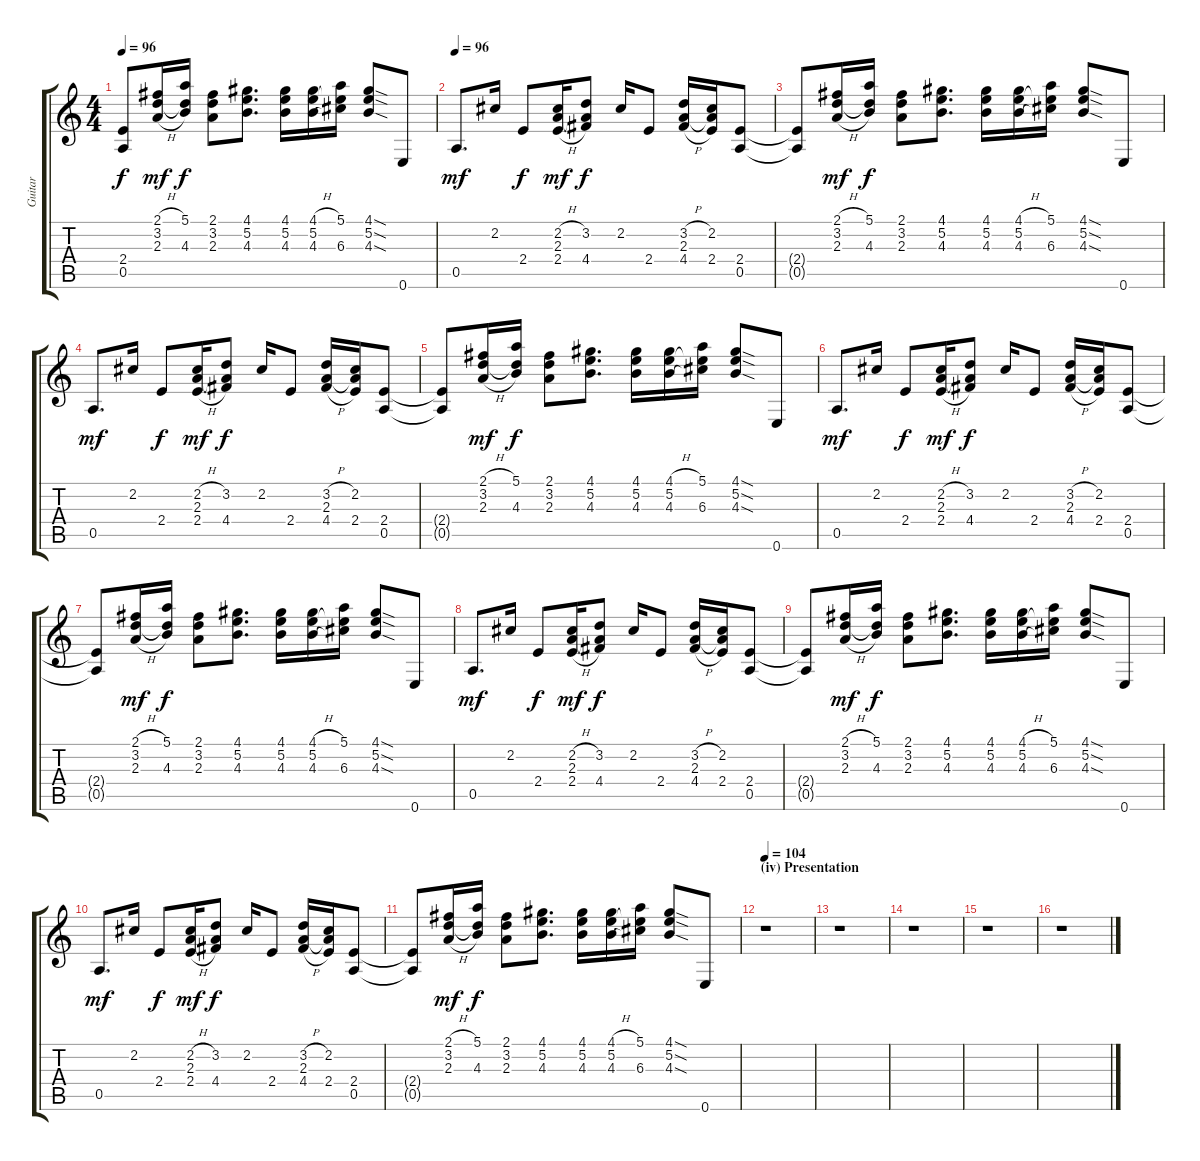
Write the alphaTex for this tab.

\track ("Guitar" "Guitar") {instrument distortionguitar}
\staff {score tabs}
\tuning (E4 B3 G3 D3 A2 E2) {hide}
\ts (4 4)
\tempo 96
\clef g2
\ks c
(2.4{t} 0.5{t}).8{dy f} (2.1{h} 3.2 2.3{h}).16{dy mf} (5.1 3.2{t} 4.3).16{dy f} (2.1 3.2 2.3).8 (4.1 5.2 4.3).8{d} (4.1 5.2 4.3).16 (4.1{h} 5.2 4.3{h}).16 (5.1 5.2{t} 6.3).16 (4.1{sod} 5.2{sod} 4.3{sod}).8 0.6.8 |
\tempo 96
0.5.8{d dy mf} 2.2.16 2.4.8{dy f} (2.2{h} 2.3 2.4{h}).16{dy mf} (3.2 2.3{t} 4.4).8{dy f} 2.2.16 2.4.8 (3.2{h} 2.3 4.4{h}).16 (2.2 2.3{t} 2.4).16 (2.4 0.5).8 |
(2.4{t} 0.5{t}).8 (2.1{h} 3.2 2.3{h}).16{dy mf} (5.1 3.2{t} 4.3).16{dy f} (2.1 3.2 2.3).8 (4.1 5.2 4.3).8{d} (4.1 5.2 4.3).16 (4.1{h} 5.2 4.3{h}).16 (5.1 5.2{t} 6.3).16 (4.1{sod} 5.2{sod} 4.3{sod}).8 0.6.8 |
0.5.8{d dy mf} 2.2.16 2.4.8{dy f} (2.2{h} 2.3 2.4{h}).16{dy mf} (3.2 2.3{t} 4.4).8{dy f} 2.2.16 2.4.8 (3.2{h} 2.3 4.4{h}).16 (2.2 2.3{t} 2.4).16 (2.4 0.5).8 |
(2.4{t} 0.5{t}).8 (2.1{h} 3.2 2.3{h}).16{dy mf} (5.1 3.2{t} 4.3).16{dy f} (2.1 3.2 2.3).8 (4.1 5.2 4.3).8{d} (4.1 5.2 4.3).16 (4.1{h} 5.2 4.3{h}).16 (5.1 5.2{t} 6.3).16 (4.1{sod} 5.2{sod} 4.3{sod}).8 0.6.8 |
0.5.8{d dy mf} 2.2.16 2.4.8{dy f} (2.2{h} 2.3 2.4{h}).16{dy mf} (3.2 2.3{t} 4.4).8{dy f} 2.2.16 2.4.8 (3.2{h} 2.3 4.4{h}).16 (2.2 2.3{t} 2.4).16 (2.4 0.5).8 |
(2.4{t} 0.5{t}).8 (2.1{h} 3.2 2.3{h}).16{dy mf} (5.1 3.2{t} 4.3).16{dy f} (2.1 3.2 2.3).8 (4.1 5.2 4.3).8{d} (4.1 5.2 4.3).16 (4.1{h} 5.2 4.3{h}).16 (5.1 5.2{t} 6.3).16 (4.1{sod} 5.2{sod} 4.3{sod}).8 0.6.8 |
0.5.8{d dy mf} 2.2.16 2.4.8{dy f} (2.2{h} 2.3 2.4{h}).16{dy mf} (3.2 2.3{t} 4.4).8{dy f} 2.2.16 2.4.8 (3.2{h} 2.3 4.4{h}).16 (2.2 2.3{t} 2.4).16 (2.4 0.5).8 |
(2.4{t} 0.5{t}).8 (2.1{h} 3.2 2.3{h}).16{dy mf} (5.1 3.2{t} 4.3).16{dy f} (2.1 3.2 2.3).8 (4.1 5.2 4.3).8{d} (4.1 5.2 4.3).16 (4.1{h} 5.2 4.3{h}).16 (5.1 5.2{t} 6.3).16 (4.1{sod} 5.2{sod} 4.3{sod}).8 0.6.8 |
0.5.8{d dy mf} 2.2.16 2.4.8{dy f} (2.2{h} 2.3 2.4{h}).16{dy mf} (3.2 2.3{t} 4.4).8{dy f} 2.2.16 2.4.8 (3.2{h} 2.3 4.4{h}).16 (2.2 2.3{t} 2.4).16 (2.4 0.5).8 |
(2.4{t} 0.5{t}).8 (2.1{h} 3.2 2.3{h}).16{dy mf} (5.1 3.2{t} 4.3).16{dy f} (2.1 3.2 2.3).8 (4.1 5.2 4.3).8{d} (4.1 5.2 4.3).16 (4.1{h} 5.2 4.3{h}).16 (5.1 5.2{t} 6.3).16 (4.1{sod} 5.2{sod} 4.3{sod}).8 0.6.8 |
\section ("" "(iv) Presentation")
\tempo 104
r.1 |
r.1 |
r.1 |
r.1 |
r.1
